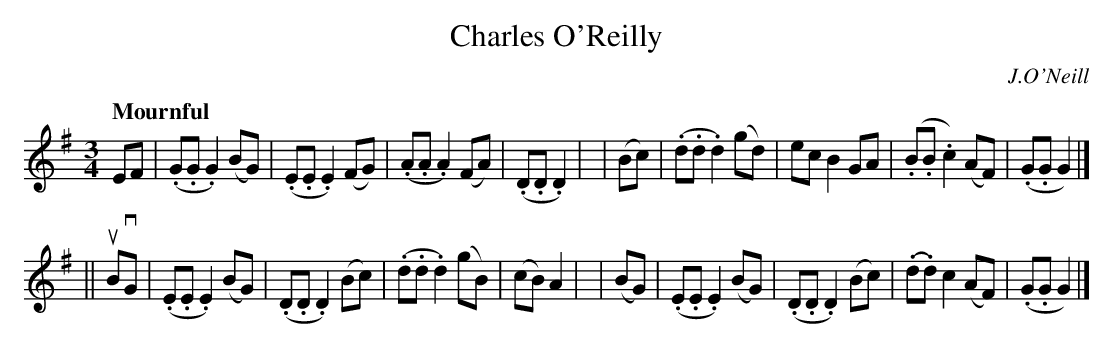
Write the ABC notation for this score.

X:1
T: Charles O'Reilly
O: J.O'Neill
Q: "Mournful"
M: 3/4
L: 1/8
K: G
    EF  | (.G.G .G2) (BG) | (.E.E .E2) (FG) | (.A.A .A2) (FA) | (.D.D .D2) |\
|  (Bc) | (.d.d .d2) (gd) | ec B2 GA | (.B.B .c2) (AF) | (.G.G G2) |]
|| uBvG | (.E.E .E2) (BG) | (.D.D .D2) (Bc) | (.d.d .d2) (gB) | (cB) A2 |\
|  (BG) | (.E.E .E2) (BG) | (.D.D .D2) (Bc) | (.d.d) c2 (AF) | (.G.G G2) |]
